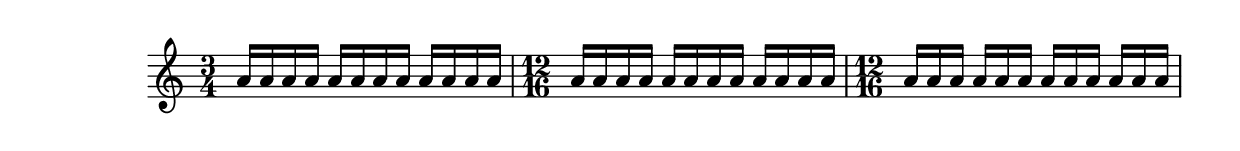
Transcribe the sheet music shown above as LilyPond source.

%% Do not edit this file; it is auto-generated from LSR http://lsr.dsi.unimi.it
%% This file is in the public domain.
\version "2.12.3"

\header {
  lsrtags = "rhythms"

  texidoces = "
La instrucción @code{\time} establece las propiedades
@code{timeSignatureFraction}, @code{beatLength}, @code{beatGrouping} y
@code{measureLength} en el contexto @code{Timing}, que normalmente
tiene el alias @code{Score}.  La modificación del valor de
@code{timeSignatureFraction} hace que se imprima la nueva indicación
de compás sin que cambie ninguna de las demás propiedades:

"
  doctitlees = "Cambio de compás sin afectar al barrado"

  texidoc = "
The @code{\\time} command sets the properties
@code{timeSignatureFraction}, @code{beatLength}, @code{beatGrouping}
and @code{measureLength} in the @code{Timing} context, which is
normally aliased to @code{Score}. Changing the value of
@code{timeSignatureFraction} causes the new time signature symbol to be
printed without changing any of the other properties: 

"
  doctitle = "Changing the time signature without affecting the beaming"
} % begin verbatim

\relative c'' {
  \time 3/4
  a16 a a a a a a a a a a a

  % Change time signature symbol but keep 3/4 beaming
  % due to unchanged underlying time signature
  \set Score.timeSignatureFraction = #'(12 . 16)
  a16 a a a a a a a a a a a

  \time 12/16
  % Lose 3/4 beaming now \time has been changed
  a16 a a a a a a a a a a a
}

